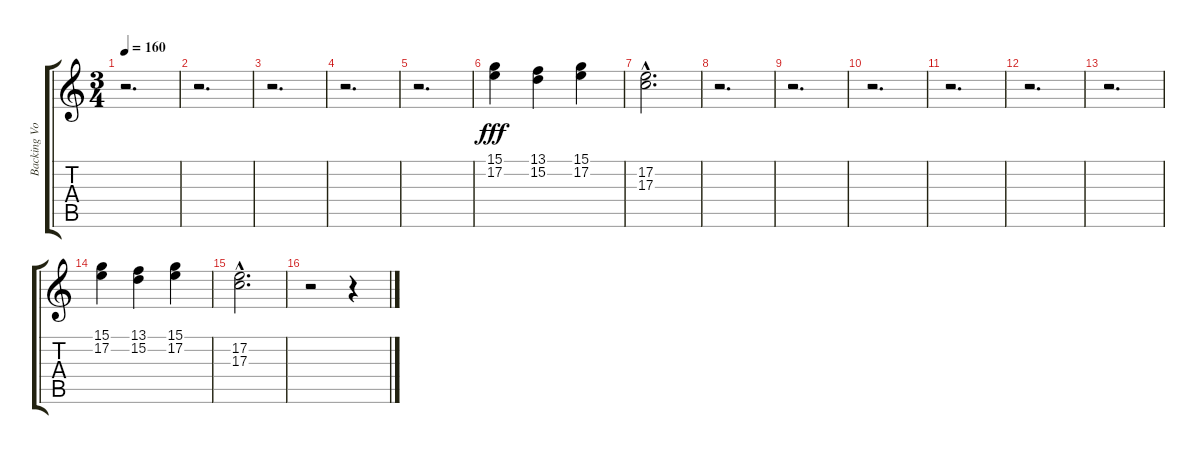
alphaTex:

\track ("Backing Vocals" "Backing Vo") {instrument voiceoohs}
\staff {score tabs}
\tuning (E4 B3 G3 D3 A2 E2) {hide}
\ts (3 4)
\tempo 160
\clef g2
\ks c
r.2{d dy fff} |
r.2{d} |
r.2{d} |
r.2{d} |
r.2{d} |
(15.1 17.2).4 (13.1 15.2).4 (15.1 17.2).4 |
(17.2{hac} 17.3{hac}).2{d} |
r.2{d} |
r.2{d} |
r.2{d} |
r.2{d} |
r.2{d} |
r.2{d} |
(15.1 17.2).4 (13.1 15.2).4 (15.1 17.2).4 |
(17.2{hac} 17.3{hac}).2{d} |
r.2 r.4
